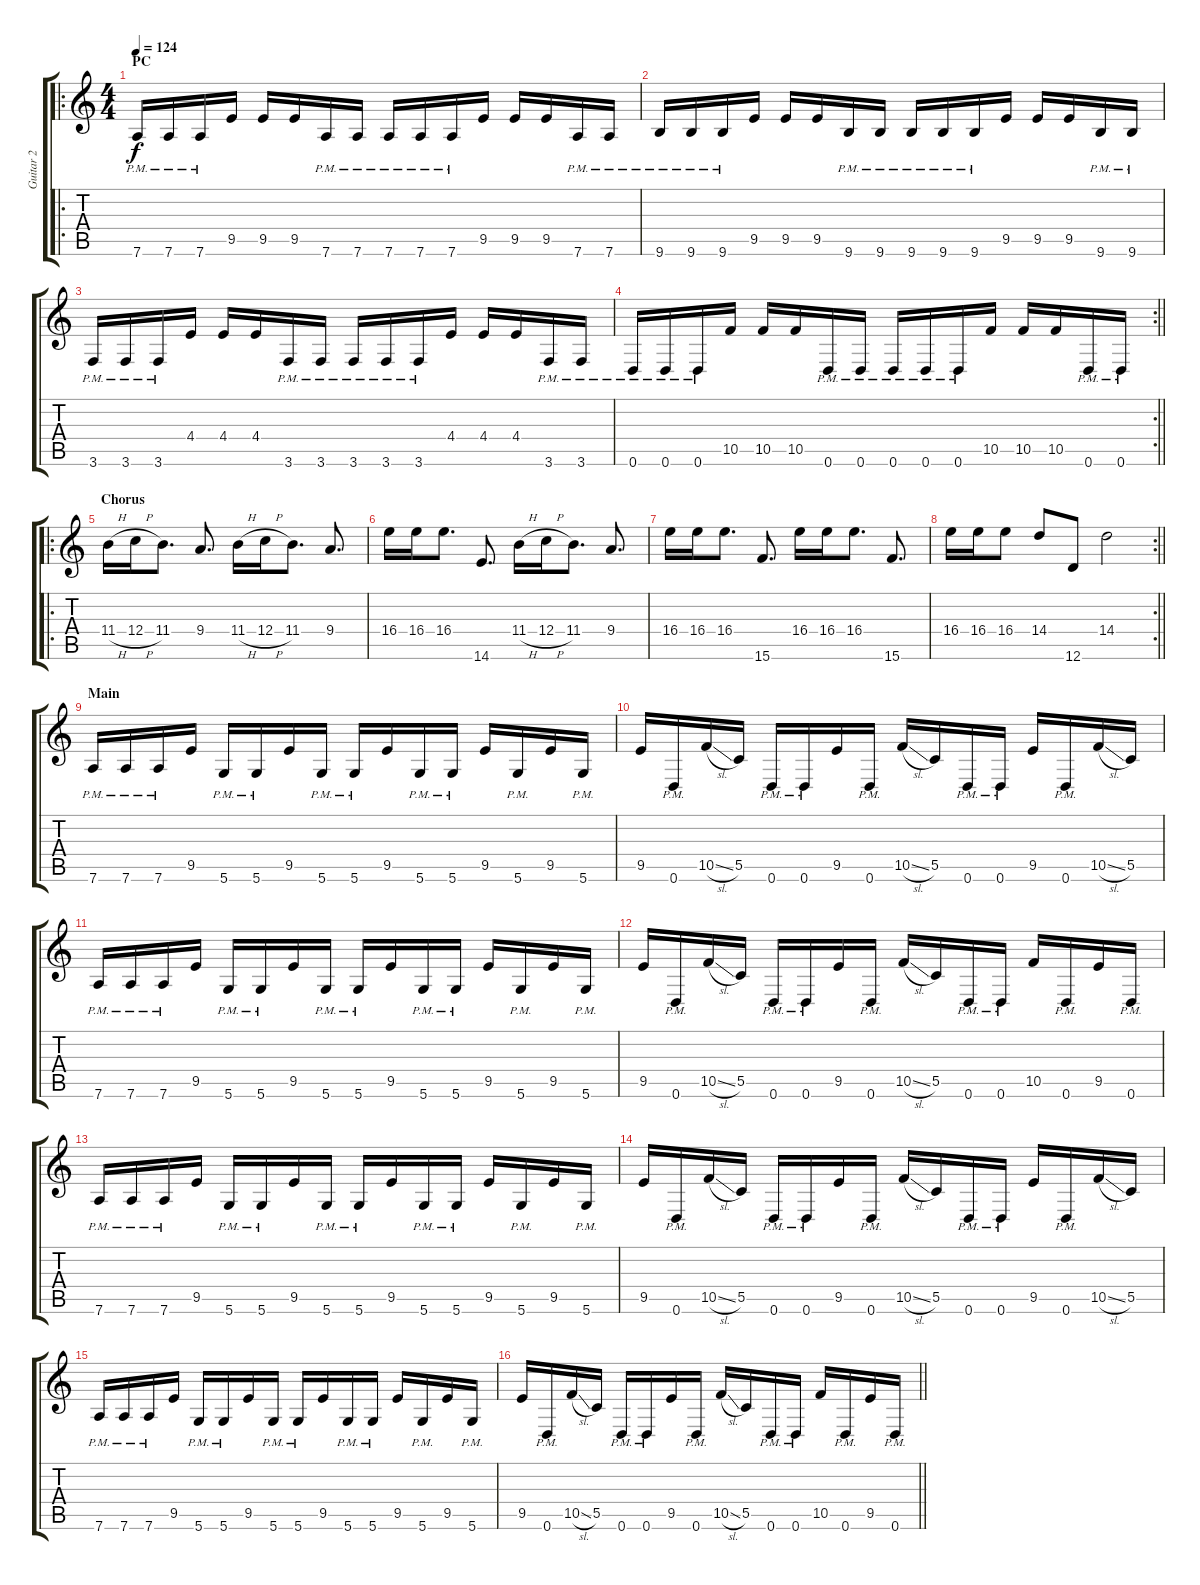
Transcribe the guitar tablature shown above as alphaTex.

\track ("Guitar 2" "Guitar 2") {instrument distortionguitar}
\staff {score tabs}
\tuning (D4 A3 F3 C3 G2 D2) {hide}
\ro
\ts (4 4)
\section ("" "PC")
\tempo 124
\clef g2
\ks c
7.6{pm}.16{dy f} 7.6{pm}.16 7.6{pm}.16 9.5.16 9.5.16 9.5.16 7.6{pm}.16 7.6{pm}.16 7.6{pm}.16 7.6{pm}.16 7.6{pm}.16 9.5.16 9.5.16 9.5.16 7.6{pm}.16 7.6{pm}.16 |
9.6{pm}.16 9.6{pm}.16 9.6{pm}.16 9.5.16 9.5.16 9.5.16 9.6{pm}.16 9.6{pm}.16 9.6{pm}.16 9.6{pm}.16 9.6{pm}.16 9.5.16 9.5.16 9.5.16 9.6{pm}.16 9.6{pm}.16 |
3.6{pm}.16 3.6{pm}.16 3.6{pm}.16 4.4.16 4.4.16 4.4.16 3.6{pm}.16 3.6{pm}.16 3.6{pm}.16 3.6{pm}.16 3.6{pm}.16 4.4.16 4.4.16 4.4.16 3.6{pm}.16 3.6{pm}.16 |
\rc 2
\barLineRight lightlight
0.6{pm}.16 0.6{pm}.16 0.6{pm}.16 10.5.16 10.5.16 10.5.16 0.6{pm}.16 0.6{pm}.16 0.6{pm}.16 0.6{pm}.16 0.6{pm}.16 10.5.16 10.5.16 10.5.16 0.6{pm}.16 0.6{pm}.16 |
\ro
\section ("" "Chorus")
11.4{h}.16 12.4{h}.16 11.4.8{d} 9.4.8{d} 11.4{h}.16 12.4{h}.16 11.4.8{d} 9.4.8{d} |
16.4.16 16.4.16 16.4.8{d} 14.6.8{d} 11.4{h}.16 12.4{h}.16 11.4.8{d} 9.4.8{d} |
16.4.16 16.4.16 16.4.8{d} 15.6.8{d} 16.4.16 16.4.16 16.4.8{d} 15.6.8{d} |
\rc 2
\barLineRight lightlight
16.4.16 16.4.16 16.4.8 14.4.8 12.6.8 14.4.2 |
\section ("" "Main")
7.6{pm}.16 7.6{pm}.16 7.6{pm}.16 9.5.16 5.6{pm}.16 5.6{pm}.16 9.5.16 5.6{pm}.16 5.6{pm}.16 9.5.16 5.6{pm}.16 5.6{pm}.16 9.5.16 5.6{pm}.16 9.5.16 5.6{pm}.16 |
9.5.16 0.6{pm}.16 10.5{sl}.16 5.5.16 0.6{pm}.16 0.6{pm}.16 9.5.16 0.6{pm}.16 10.5{sl}.16 5.5.16 0.6{pm}.16 0.6{pm}.16 9.5.16 0.6{pm}.16 10.5{sl}.16 5.5.16 |
7.6{pm}.16 7.6{pm}.16 7.6{pm}.16 9.5.16 5.6{pm}.16 5.6{pm}.16 9.5.16 5.6{pm}.16 5.6{pm}.16 9.5.16 5.6{pm}.16 5.6{pm}.16 9.5.16 5.6{pm}.16 9.5.16 5.6{pm}.16 |
9.5.16 0.6{pm}.16 10.5{sl}.16 5.5.16 0.6{pm}.16 0.6{pm}.16 9.5.16 0.6{pm}.16 10.5{sl}.16 5.5.16 0.6{pm}.16 0.6{pm}.16 10.5.16 0.6{pm}.16 9.5.16 0.6{pm}.16 |
7.6{pm}.16 7.6{pm}.16 7.6{pm}.16 9.5.16 5.6{pm}.16 5.6{pm}.16 9.5.16 5.6{pm}.16 5.6{pm}.16 9.5.16 5.6{pm}.16 5.6{pm}.16 9.5.16 5.6{pm}.16 9.5.16 5.6{pm}.16 |
9.5.16 0.6{pm}.16 10.5{sl}.16 5.5.16 0.6{pm}.16 0.6{pm}.16 9.5.16 0.6{pm}.16 10.5{sl}.16 5.5.16 0.6{pm}.16 0.6{pm}.16 9.5.16 0.6{pm}.16 10.5{sl}.16 5.5.16 |
7.6{pm}.16 7.6{pm}.16 7.6{pm}.16 9.5.16 5.6{pm}.16 5.6{pm}.16 9.5.16 5.6{pm}.16 5.6{pm}.16 9.5.16 5.6{pm}.16 5.6{pm}.16 9.5.16 5.6{pm}.16 9.5.16 5.6{pm}.16 |
\barLineRight lightlight
9.5.16 0.6{pm}.16 10.5{sl}.16 5.5.16 0.6{pm}.16 0.6{pm}.16 9.5.16 0.6{pm}.16 10.5{sl}.16 5.5.16 0.6{pm}.16 0.6{pm}.16 10.5.16 0.6{pm}.16 9.5.16 0.6{pm}.16
